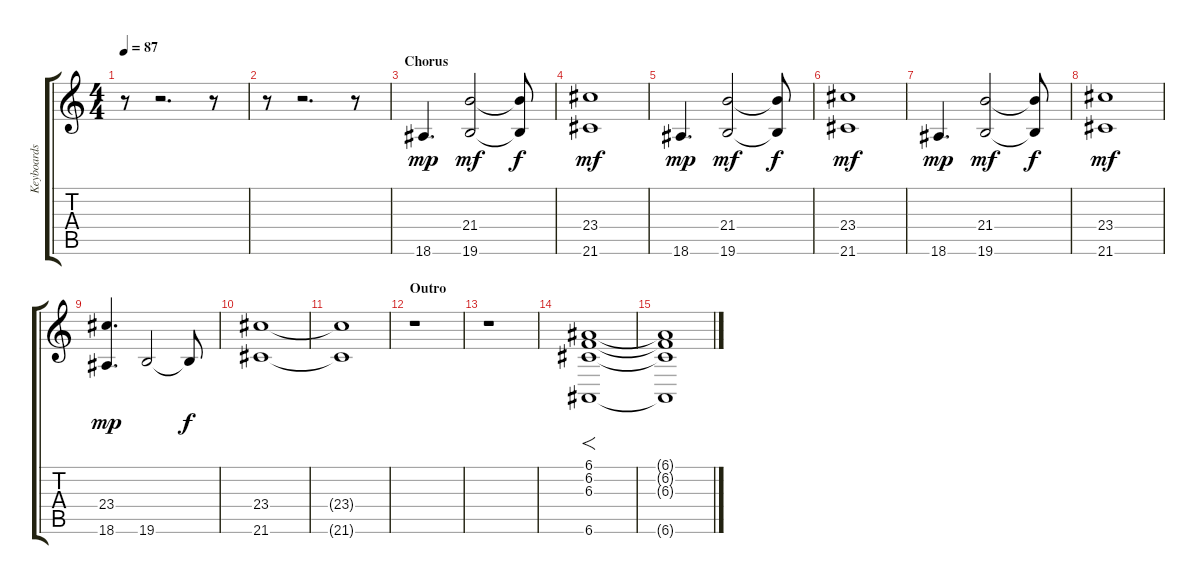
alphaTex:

\track ("Keyboards (2)" "Keyboards ") {instrument pad2warm}
\staff {score tabs}
\tuning (E4 B3 G3 D3 A2 E2) {hide}
\ts (4 4)
\tempo 87
\clef g2
\ks c
r.8{dy f} r.2{d} r.8 |
r.8 r.2{d} r.8 |
\section ("" "Chorus")
18.6.4{d dy mp} (21.4 19.6).2{dy mf} (21.4{t} 19.6{t}).8{dy f} |
(23.4 21.6).1{dy mf} |
18.6.4{d dy mp} (21.4 19.6).2{dy mf} (21.4{t} 19.6{t}).8{dy f} |
(23.4 21.6).1{dy mf} |
18.6.4{d dy mp} (21.4 19.6).2{dy mf} (21.4{t} 19.6{t}).8{dy f} |
(23.4 21.6).1{dy mf} |
(23.4 18.6).4{d dy mp} 19.6.2 19.6{t}.8{dy f} |
(23.4 21.6).1 |
(23.4{t} 21.6{t}).1 |
\section ("" "Outro")
r.1 |
r.1 |
(6.1 6.2 6.3 6.6).1{f} |
(6.1{t} 6.2{t} 6.3{t} 6.6{t}).1
